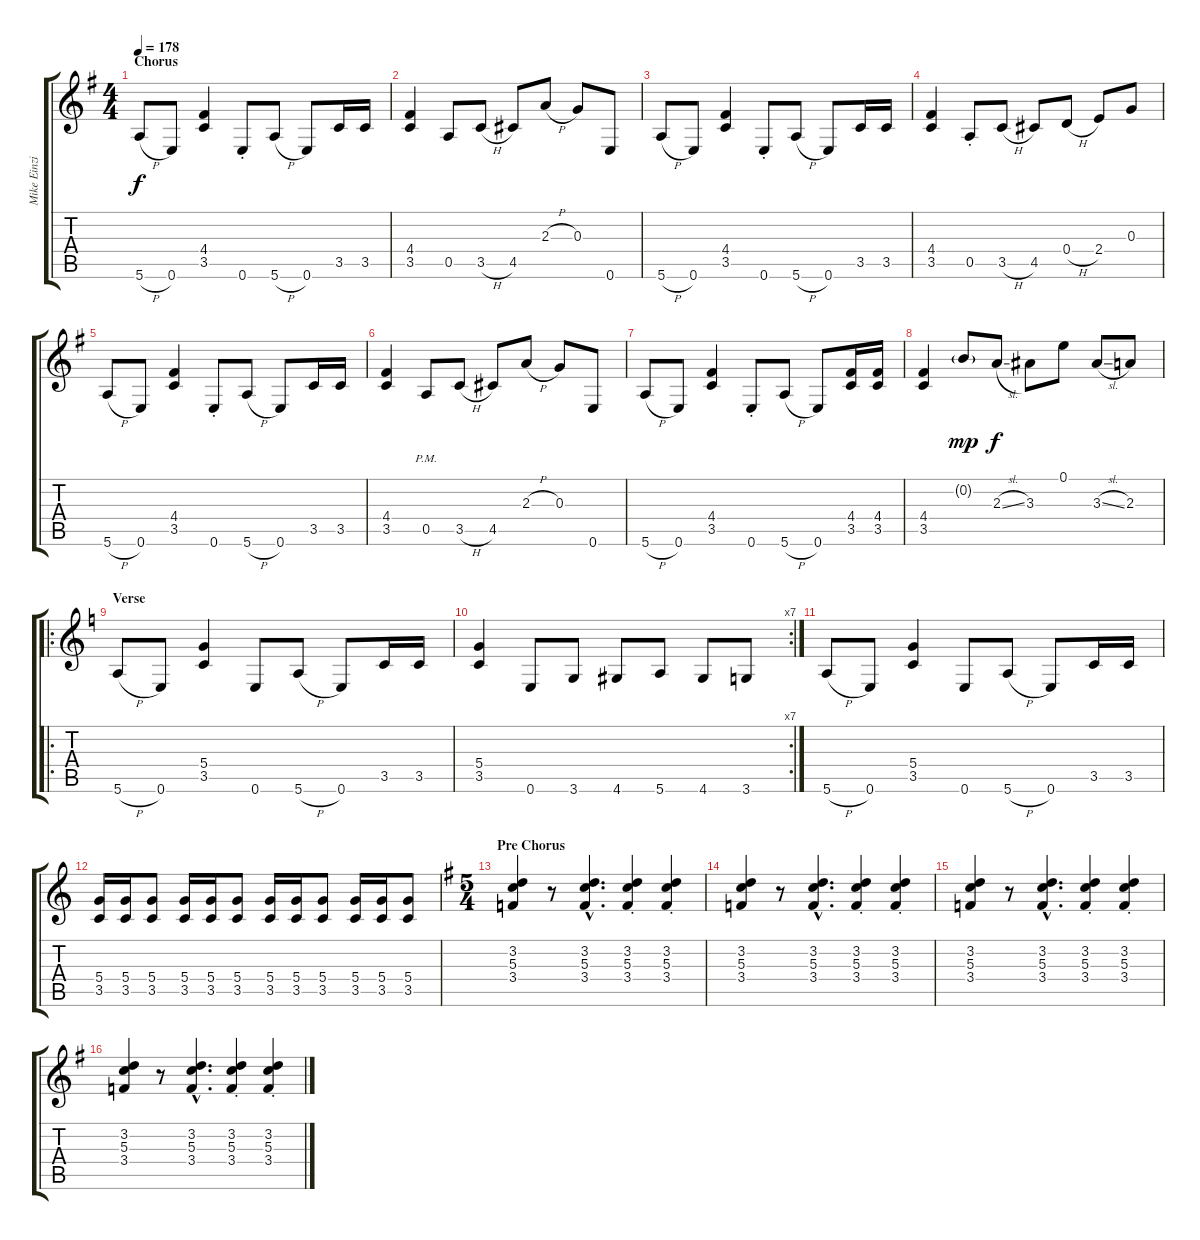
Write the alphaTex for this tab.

\track ("Mike Einziger [Guitar]" "Mike Einzi") {instrument distortionguitar}
\staff {score tabs}
\tuning (E4 B3 G3 D3 A2 E2) {hide}
\ts (4 4)
\section ("" "Chorus")
\tempo 178
\clef g2
\ks g
5.6{h}.8{dy f} 0.6.8 (4.4 3.5).4 0.6{st}.8 5.6{h}.8 0.6.8 3.5.16 3.5.16 |
(4.4 3.5).4 0.5.8 3.5{h}.8 4.5.8 2.3{h}.8 0.3.8 0.6.8 |
5.6{h}.8 0.6.8 (4.4 3.5).4 0.6{st}.8 5.6{h}.8 0.6.8 3.5.16 3.5.16 |
(4.4 3.5).4 0.5{st}.8 3.5{h}.8 4.5.8 0.4{h}.8 2.4.8 0.3.8 |
5.6{h}.8 0.6.8 (4.4 3.5).4 0.6{st}.8 5.6{h}.8 0.6.8 3.5.16 3.5.16 |
(4.4 3.5).4 0.5{pm}.8 3.5{h}.8 4.5.8 2.3{h}.8 0.3.8 0.6.8 |
5.6{h}.8 0.6.8 (4.4 3.5).4 0.6{st}.8 5.6{h}.8 0.6.8 (4.4 3.5).16 (4.4 3.5).16 |
(4.4 3.5).4 0.2{g}.8{dy mp} 2.3{sl}.8{dy f} 3.3.8 0.1.8 3.3{sl}.8 2.3.8 |
\ro
\section ("" "Verse")
\ks c
5.6{h}.8 0.6.8 (5.4 3.5).4 0.6.8 5.6{h}.8 0.6.8 3.5.16 3.5.16 |
\rc 7
(5.4 3.5).4 0.6.8 3.6.8 4.6.8 5.6.8 4.6.8 3.6.8 |
5.6{h}.8 0.6.8 (5.4 3.5).4 0.6.8 5.6{h}.8 0.6.8 3.5.16 3.5.16 |
(5.4 3.5).16 (5.4 3.5).16 (5.4 3.5).8 (5.4 3.5).16 (5.4 3.5).16 (5.4 3.5).8 (5.4 3.5).16 (5.4 3.5).16 (5.4 3.5).8 (5.4 3.5).16 (5.4 3.5).16 (5.4 3.5).8 |
\ts (5 4)
\section ("" "Pre Chorus")
\ks g
(3.2 5.3 3.4).4 r.8 (3.2{hac} 5.3{hac} 3.4{hac}).4{d} (3.2{st} 5.3{st} 3.4{st}).4 (3.2{st} 5.3{st} 3.4{st}).4 |
(3.2 5.3 3.4).4 r.8 (3.2{hac} 5.3{hac} 3.4{hac}).4{d} (3.2{st} 5.3{st} 3.4{st}).4 (3.2{st} 5.3{st} 3.4{st}).4 |
(3.2 5.3 3.4).4 r.8 (3.2{hac} 5.3{hac} 3.4{hac}).4{d} (3.2{st} 5.3{st} 3.4{st}).4 (3.2{st} 5.3{st} 3.4{st}).4 |
(3.2 5.3 3.4).4 r.8 (3.2{hac} 5.3{hac} 3.4{hac}).4{d} (3.2{st} 5.3{st} 3.4{st}).4 (3.2{st} 5.3{st} 3.4{st}).4
